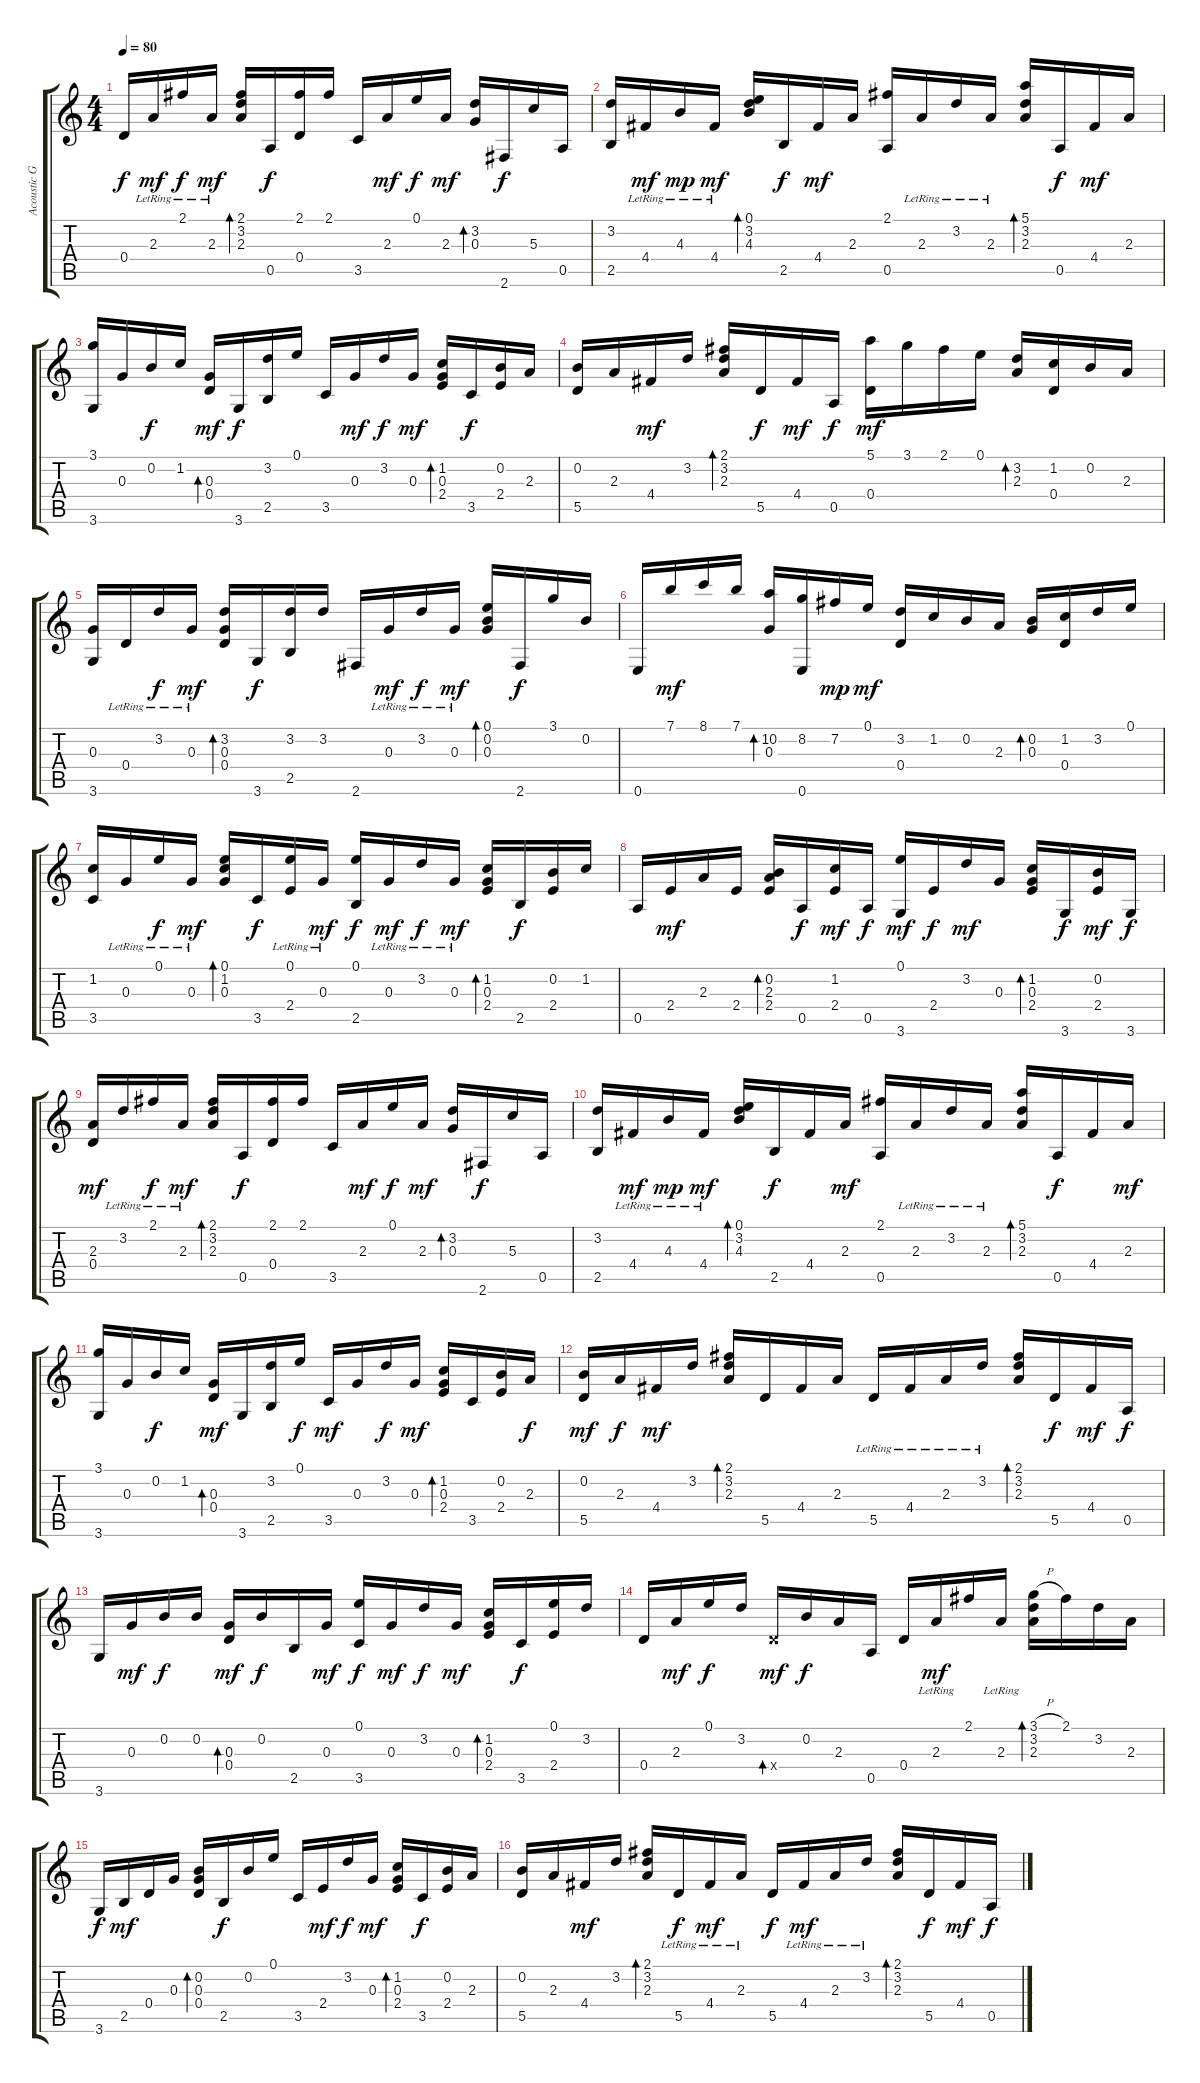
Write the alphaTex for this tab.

\track ("Acoustic Guitar" "Acoustic G") {instrument acousticguitarnylon}
\staff {score tabs}
\tuning (E4 B3 G3 D3 A2 E2) {hide}
\ts (4 4)
\tempo 80
\clef g2
\ks c
0.4.16{dy f} 2.3{lr}.16{dy mf} 2.1{lr}.16{dy f} 2.3{lr}.16{dy mf} (2.1 3.2 2.3).16{bd 30} 0.5.16{dy f} (2.1 0.4).16 2.1.16 3.5.16 2.3.16{dy mf} 0.1.16{dy f} 2.3.16{dy mf} (3.2 0.3).16{bd 60} 2.6.16{dy f} 5.3.16 0.5.16 |
(3.2 2.5).16 4.4{lr}.16{dy mf} 4.3{lr}.16{dy mp} 4.4{lr}.16{dy mf} (0.1 3.2 4.3).16{bd 30} 2.5.16{dy f} 4.4.16{dy mf} 2.3.16 (2.1 0.5).16 2.3{lr}.16 3.2{lr}.16 2.3{lr}.16 (5.1 3.2 2.3).16{bd 30} 0.5.16{dy f} 4.4.16{dy mf} 2.3.16 |
(3.1 3.6).16 0.3.16 0.2.16{dy f} 1.2.16 (0.3 0.4).16{bd 60 dy mf} 3.6.16{dy f} (3.2 2.5).16 0.1.16 3.5.16 0.3.16{dy mf} 3.2.16{dy f} 0.3.16{dy mf} (1.2 0.3 2.4).16{bd 30} 3.5.16{dy f} (0.2 2.4).16 2.3.16 |
(0.2 5.5).16 2.3.16 4.4.16{dy mf} 3.2.16 (2.1 3.2 2.3).16{bd 30} 5.5.16{dy f} 4.4.16{dy mf} 0.5.16{dy f} (5.1 0.4).16{dy mf} 3.1.16 2.1.16 0.1.16 (3.2 2.3).16{bd 60} (1.2 0.4).16 0.2.16 2.3.16 |
(0.3 3.6).16 0.4{lr}.16 3.2{lr}.16{dy f} 0.3{lr}.16{dy mf} (3.2 0.3 0.4).16{bd 30} 3.6.16{dy f} (3.2 2.5).16 3.2.16 2.6.16 0.3{lr}.16{dy mf} 3.2{lr}.16{dy f} 0.3{lr}.16{dy mf} (0.1 0.2 0.3).16{bd 30} 2.6.16{dy f} 3.1.16 0.2.16 |
0.6.16 7.1.16{dy mf} 8.1.16 7.1.16 (10.2 0.3).16{bd 60} (8.2 0.6).16 7.2.16{dy mp} 0.1.16{dy mf} (3.2 0.4).16 1.2.16 0.2.16 2.3.16 (0.2 0.3).16{bd 60} (1.2 0.4).16 3.2.16 0.1.16 |
(1.2 3.5).16 0.3{lr}.16 0.1{lr}.16{dy f} 0.3{lr}.16{dy mf} (0.1 1.2 0.3).16{bd 30} 3.5.16{dy f} (0.1{lr} 2.4{lr}).16 0.3{lr}.16{dy mf} (0.1 2.5).16{dy f} 0.3{lr}.16{dy mf} 3.2{lr}.16{dy f} 0.3{lr}.16{dy mf} (1.2 0.3 2.4).16{bd 30} 2.5.16{dy f} (0.2 2.4).16 1.2.16 |
0.5.16 2.4.16{dy mf} 2.3.16 2.4.16 (0.2 2.3 2.4).16{bd 30} 0.5.16{dy f} (1.2 2.4).16{dy mf} 0.5.16{dy f} (0.1 3.6).16{dy mf} 2.4.16{dy f} 3.2.16{dy mf} 0.3.16 (1.2 0.3 2.4).16{bd 30} 3.6.16{dy f} (0.2 2.4).16{dy mf} 3.6.16{dy f} |
(2.3 0.4).16{dy mf} 3.2{lr}.16 2.1{lr}.16{dy f} 2.3{lr}.16{dy mf} (2.1 3.2 2.3).16{bd 30} 0.5.16{dy f} (2.1 0.4).16 2.1.16 3.5.16 2.3.16{dy mf} 0.1.16{dy f} 2.3.16{dy mf} (3.2 0.3).16{bd 60} 2.6.16{dy f} 5.3.16 0.5.16 |
(3.2 2.5).16 4.4{lr}.16{dy mf} 4.3{lr}.16{dy mp} 4.4{lr}.16{dy mf} (0.1 3.2 4.3).16{bd 30} 2.5.16{dy f} 4.4.16 2.3.16{dy mf} (2.1 0.5).16 2.3{lr}.16 3.2{lr}.16 2.3{lr}.16 (5.1 3.2 2.3).16{bd 30} 0.5.16{dy f} 4.4.16 2.3.16{dy mf} |
(3.1 3.6).16 0.3.16 0.2.16{dy f} 1.2.16 (0.3 0.4).16{bd 60 dy mf} 3.6.16 (3.2 2.5).16 0.1.16{dy f} 3.5.16{dy mf} 0.3.16 3.2.16{dy f} 0.3.16{dy mf} (1.2 0.3 2.4).16{bd 30} 3.5.16 (0.2 2.4).16 2.3.16{dy f} |
(0.2 5.5).16{dy mf} 2.3.16{dy f} 4.4.16{dy mf} 3.2.16 (2.1 3.2 2.3).16{bd 30} 5.5.16 4.4.16 2.3.16 5.5{lr}.16 4.4{lr}.16 2.3{lr}.16 3.2{lr}.16 (2.1 3.2 2.3).16{bd 30} 5.5.16{dy f} 4.4.16{dy mf} 0.5.16{dy f} |
3.6.16 0.3.16{dy mf} 0.2.16{dy f} 0.2.16 (0.3 0.4).16{bd 60 dy mf} 0.2.16{dy f} 2.5.16 0.3.16{dy mf} (0.1 3.5).16{dy f} 0.3.16{dy mf} 3.2.16{dy f} 0.3.16{dy mf} (1.2 0.3 2.4).16{bd 30} 3.5.16{dy f} (0.1 2.4).16 3.2.16 |
0.4.16 2.3.16{dy mf} 0.1.16{dy f} 3.2.16 0.4{x}.16{bd 60 dy mf} 0.2.16{dy f} 2.3.16 0.5.16 0.4.16 2.3{lr}.16{dy mf} 2.1.16 2.3{lr}.16 (3.1{h} 3.2 2.3).16{bd 30} 2.1.16 3.2.16 2.3.16 |
3.6.16{dy f} 2.5.16{dy mf} 0.4.16 0.3.16 (0.2 0.3 0.4).16{bd 30} 2.5.16{dy f} 0.2.16 0.1.16 3.5.16 2.4.16{dy mf} 3.2.16{dy f} 0.3.16{dy mf} (1.2 0.3 2.4).16{bd 30} 3.5.16{dy f} (0.2 2.4).16 2.3.16 |
(0.2 5.5).16 2.3.16 4.4.16{dy mf} 3.2.16 (2.1 3.2 2.3).16{bd 30} 5.5{lr}.16{dy f} 4.4{lr}.16{dy mf} 2.3{lr}.16 5.5.16{dy f} 4.4{lr}.16{dy mf} 2.3{lr}.16 3.2{lr}.16 (2.1 3.2 2.3).16{bd 30} 5.5.16{dy f} 4.4.16{dy mf} 0.5.16{dy f}
